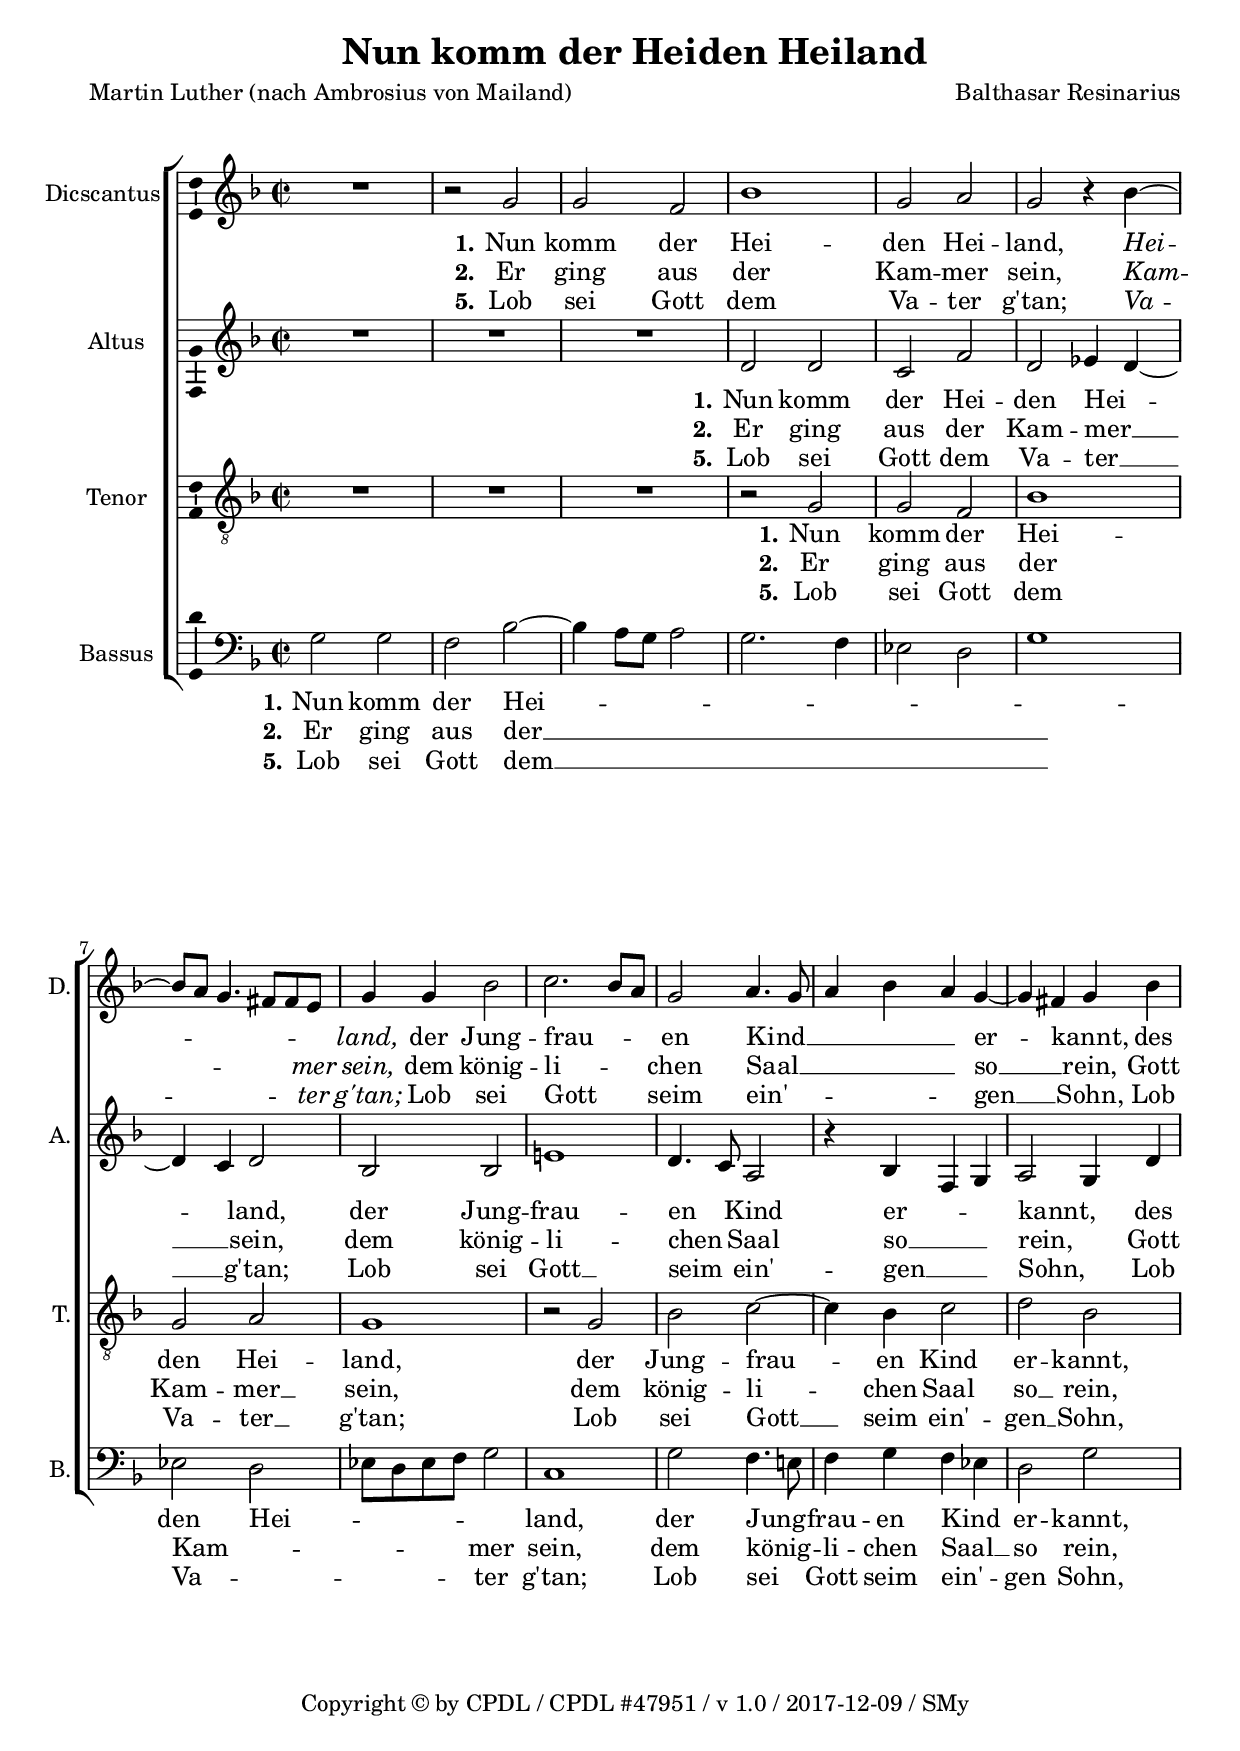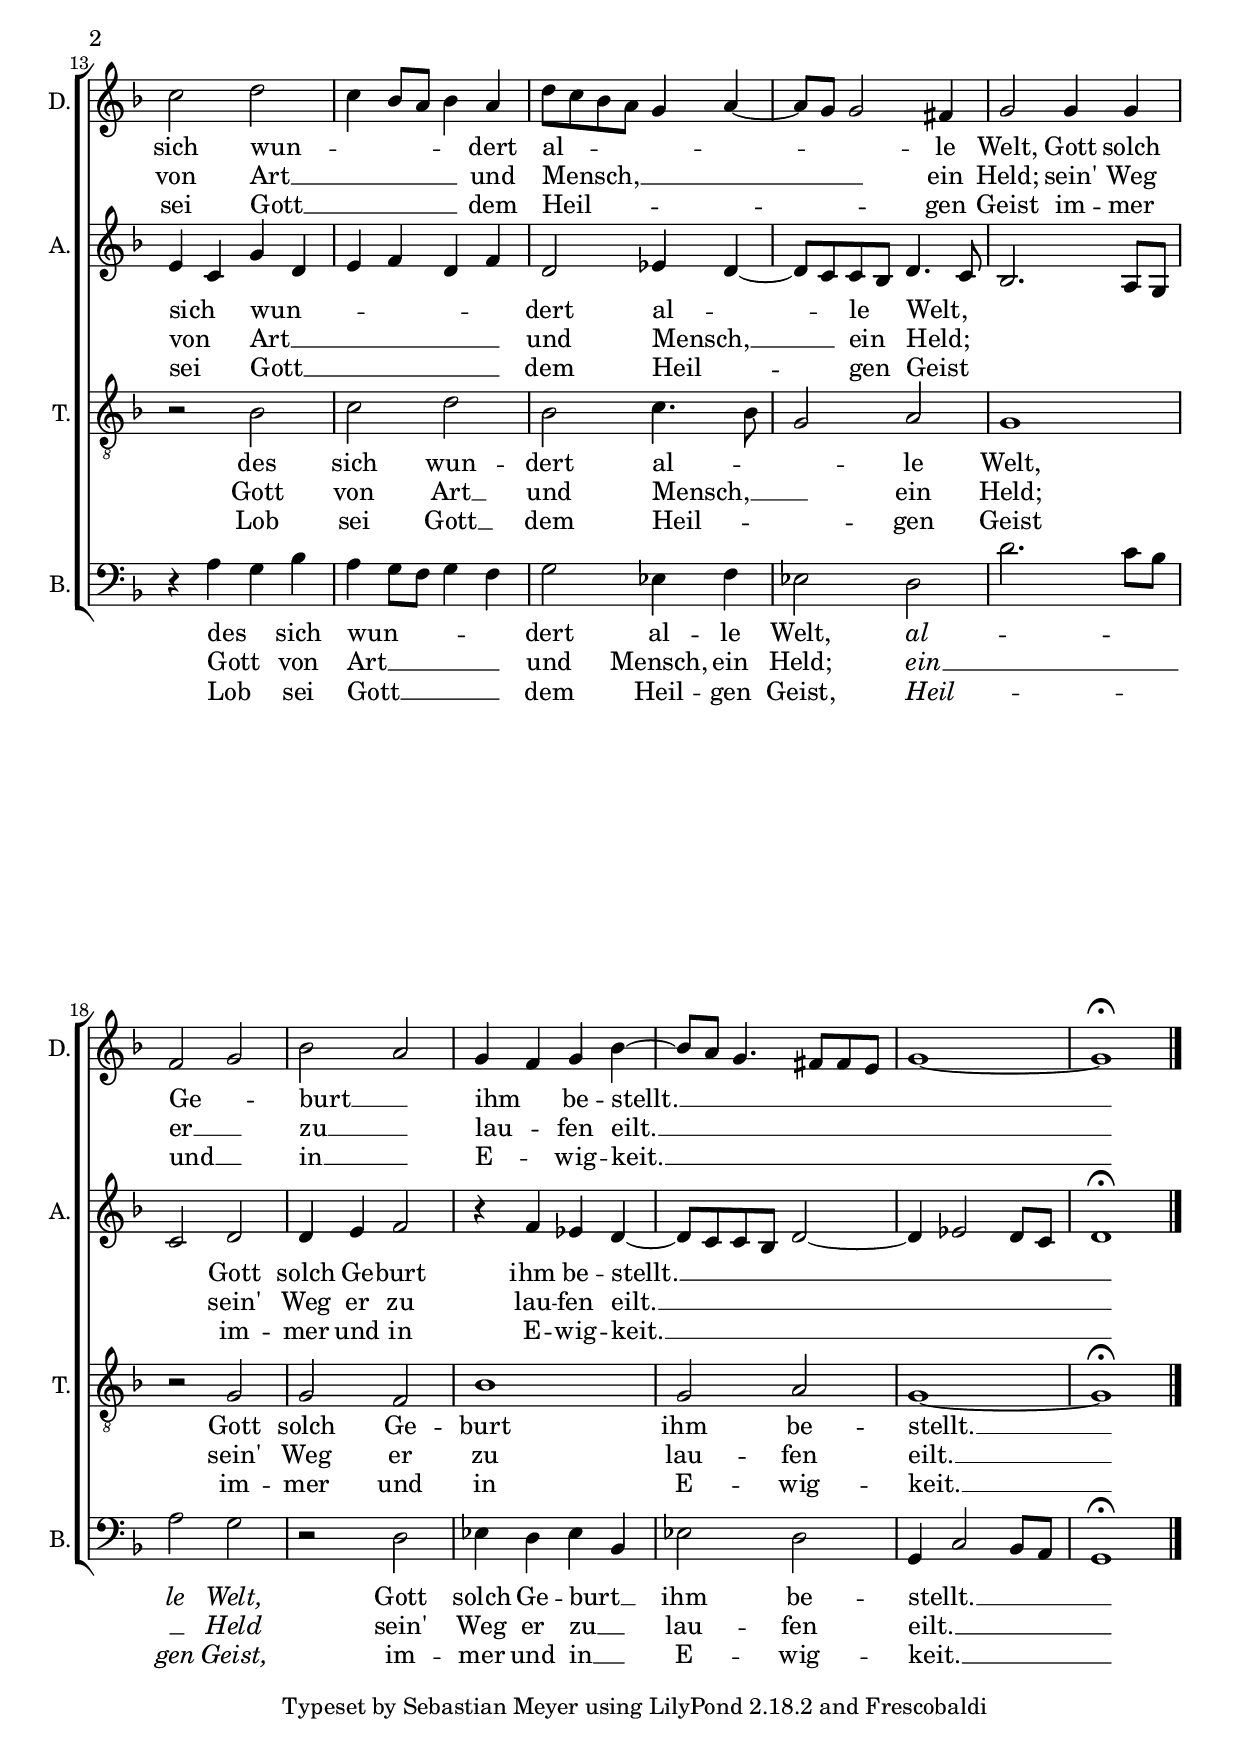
\version "2.18.2"
\language "deutsch"

\header {
  title = "Nun komm der Heiden Heiland"
  poet = "Martin Luther (nach Ambrosius von Mailand)"
  composer = "Balthasar Resinarius"
  % Voreingestellte LilyPond-Tagline entfernen
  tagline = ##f
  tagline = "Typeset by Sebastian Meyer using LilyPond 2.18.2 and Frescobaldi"
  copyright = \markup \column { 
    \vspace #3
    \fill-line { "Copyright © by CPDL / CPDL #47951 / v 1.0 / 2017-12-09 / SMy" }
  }

}

\paper {
  #(set-paper-size "a4")
  left-margin = 1.5\cm
  
  % uncomment next line for a one-page version
  ragged-last-bottom = ##f
}

% global-staff-size: 15 for a one-page version
%                    default (20) for normal size
% #(set-global-staff-size 15)

\layout {
  \context {
    \Score
    %\remove "Bar_number_engraver"
  }
  \context {
    \Voice
    % remove/comment the next line to display slurs
    \override Slur.transparent = ##t
  }

}

% em: emphasize text by choosing an italic font; 
% nm: back to normal
em = { \override Lyrics.LyricText.font-shape = #'italic }
nm = { \revert Lyrics.LyricText.font-shape }

global = {
  \key g \dorian
  \time 2/2
}

soprano = \relative c'' {
  \global
  % Die Noten folgen hier.
  R1 | % 2
  r2 g2 | % 3
  g2 f2 | % 4
  b1 | % 5
  g2 a2 | % 6
  g2 r4 b4( ~ | % 7
  b8 a8 g4. fis8 fis8) e8 | % 8
  g4 g4 b2 | % 9
  c2.( b8 a8) | \barNumberCheck #10
  g2 a4.( g8 | % 11
  a4 b4 a4) g4( ~ | % 12
  g4 fis4) g4 b4 | % 13
  c2 d2( | % 14
  c4 b8 a8 b4) a4 | % 15
  d8( c8 b8 a8 g4 a4 ~ | % 16
  a8 g8 g2) fis4 | % 17
  g2 g4 g4 | % 18
  f2( g2) | % 19 
  b2( a2) | \barNumberCheck #20
  g4( f4) g4 b4( ~ | % 21
  b8 a8 g4. fis8 fis8 e8 | % 22
  g1 ~ | % 23
  g1) \fermata \bar "|."
}

alto = \relative c' {
  \global
  % Die Noten folgen hier.
  R1*3 | % 4
  d2 d2 | % 5
  c2 f2 | % 6
  d2 es4(	 d4 ~ | % 7
  d4 c4) d2 | % 8
  b2 b2 | % 9
  e!1 | \barNumberCheck #10
  d4.( c8) a2 | % 11
  r4 b4( f4 g4) | % 12
  a2( g4) d'4 | % 13
  e4( c4) g'4( d4 | % 14
  e4 f4 d4 f4) | % 15
  d2 es4( d4 ~ | % 16
  d8 c8) c8( b8) d4.( c8 | % 17
  b2. a8 g8 | % 18
  c2) d2 | % 19
  d4 e4 f2 | \barNumberCheck #20
  r4 f4 es4 d4( ~ | % 21
  d8 c8 c8 b8 d2 ~ | % 22
  d4 es2 d8 c8 | % 23
  d1)\fermata
}

tenor = \relative c' {
  \global
  % Die Noten folgen hier.
  R1*3 | % 4
  r2 g2 | % 5
  g2 f2 | % 6
  b1 | % 7
  g2 a2 | % 8
  g1 | % 9
  r2 g2 | \barNumberCheck #10
  b2 c2 ~ | % 11
  c4 b4 c2 | % 12
  d2 b2 | % 13
  r2 b2 | % 14
  c2 d2 | % 15
  b2 c4.( b8 | % 16
  g2) a2 | % 17
  g1 | % 18
  r2 g2 | % 19
  g2 f2 | \barNumberCheck #20
  b1 | % 21
  g2 a2 | % 22
  g1 ~ | % 23
  g1\fermata
}

bass = \relative c' {
  \global
  % Die Noten folgen hier.
  g2 g2 | % 2
  f2 b2( ~ | % 3
  b4 a8 g8 a2 | % 4
  g2. f4 | % 5
  es2 d2 | % 6
  g1) | % 7
  es2 d2( | % 8
  es8 d8 es8 f8) g2 | % 9
  c,1 | \barNumberCheck #10
  g'2 f4.( e!8) | % 11
  f4 g4 f4( es4) | % 12
  d2 g2 | % 13
  r4 a4( g4) b4 | % 14
  a4( g8 f8 g4 f4) | % 15
  g2 es4 f4 | % 16
  es2 d2( | % 17
  d'2. c8 b8) | % 18
  a2 g2 | % 19
  r2 d2 | \barNumberCheck #20
  es4 d4 es4( b4) | % 21
  es2 d2 | % 22
  g,4( c2 b8 a8 | % 23
  g1)\fermata 
}

verseOne = \lyricmode {
  \set stanza = "1."
  % Liedtext folgt hier.
  Nun komm der Hei -- den Hei -- land,
  der Jung -- frau -- en Kind er -- kannt,
  des sich wun -- dert al -- le Welt,
  Gott solch Ge -- burt ihm be -- stellt. __
}

verseOneSop = \lyricmode {
  \set stanza = "1."
  % Liedtext folgt hier.
  Nun komm der Hei -- den Hei -- land,
  \em Hei -- _ land, \nm
  der Jung -- frau -- en Kind __ er -- kannt,
  des sich wun -- dert al -- le Welt,
  Gott solch Ge -- burt __ ihm be -- stellt. __
}

verseOneBass = \lyricmode {
  \set stanza = "1."
  % Liedtext folgt hier.
  Nun komm der Hei -- den Hei -- _ land,
  der Jung -- frau -- en Kind er -- kannt,
  des sich wun -- dert al -- le Welt,
  \em al -- le Welt, \nm
  Gott solch Ge -- burt __ ihm be -- stellt. __
}

verseTwo = \lyricmode {
  \set stanza = "2."
  % Liedtext folgt hier.
  Er ging aus der Kam -- mer __ sein,
  dem könig -- li -- chen Saal so __ rein, 
  Gott von Art __ und Mensch, __ ein Held; 
  sein' Weg er zu lau -- fen eilt. __ 
  
}
verseTwoSop = \lyricmode {
  \set stanza = "2."
  % Liedtext folgt hier.
  Er ging aus der Kam -- mer sein,
  \em Kam -- mer sein, \nm
  dem könig -- li -- chen Saal __ so __ rein, 
  Gott von Art __ und Mensch, __ ein Held; 
  sein' Weg er __ zu __ lau -- fen eilt. __ 
  
}
verseTwoBass = \lyricmode {
  \set stanza = "2."
  % Liedtext folgt hier.
  Er ging aus der __ Kam -- _ mer sein,
  dem könig -- li -- chen Saal __ so rein, 
  Gott von Art __ und Mensch, ein Held; 
  \em ein __ _ Held \nm
  sein' Weg er zu __ lau -- fen eilt. __   
}

verseThree = \lyricmode {
  \set stanza = "5."
  % Liedtext folgt hier.
  Lob sei Gott dem Va -- ter __ g'tan;
  Lob sei Gott __ seim ein' -- gen __ Sohn, 
  Lob sei Gott __ dem Heil -- gen Geist 
  im -- mer und in E -- wig -- keit. __
}

verseThreeSop = \lyricmode {
  \set stanza = "5."
  % Liedtext folgt hier.
  Lob sei Gott dem Va -- ter g'tan;
  \em Va -- ter g'tan; \nm
  Lob sei Gott seim ein' -- gen __ Sohn, 
  Lob sei Gott __ dem Heil -- gen Geist 
  im -- mer und __ in __ E -- wig -- keit. __
}

verseThreeBass = \lyricmode {
  \set stanza = "5."
  % Liedtext folgt hier.
  Lob sei Gott dem __ Va -- _ ter g'tan;
  Lob sei Gott seim ein' -- gen Sohn, 
  Lob sei Gott __ dem Heil -- gen Geist,
  \em Heil -- gen Geist, \nm
  im -- mer und in __ E -- wig -- keit. __
}

\score {
  \new ChoirStaff <<
    \new Staff \with {
      %midiInstrument = "choir aahs"
      instrumentName = "Dicscantus"
      shortInstrumentName = "D."
      \consists "Ambitus_engraver"
    } \new Voice = "soprano" \soprano
    \new Lyrics \with {
      \override VerticalAxisGroup #'staff-affinity = #CENTER
    } \lyricsto "soprano" \verseOneSop
    \new Lyrics \with {
      \override VerticalAxisGroup #'staff-affinity = #CENTER
    } \lyricsto "soprano" \verseTwoSop
    \new Lyrics \with {
      \override VerticalAxisGroup #'staff-affinity = #CENTER
    } \lyricsto "soprano" \verseThreeSop
    \new Staff \with {
      %midiInstrument = "choir aahs"
      instrumentName = "Altus"
      shortInstrumentName = "A."
      \consists "Ambitus_engraver"
    } {
      % \clef "treble_8" % uncomment for altus in treble_8 clef
      \new Voice = "alto" \alto
    }
    \new Lyrics \with {
      \override VerticalAxisGroup #'staff-affinity = #CENTER
    } \lyricsto "alto" \verseOne
    \new Lyrics \with {
      \override VerticalAxisGroup #'staff-affinity = #CENTER
    } \lyricsto "alto" \verseTwo
    \new Lyrics \with {
      \override VerticalAxisGroup #'staff-affinity = #CENTER
    } \lyricsto "alto" \verseThree
    \new Staff \with {
      %midiInstrument = "choir aahs"
      instrumentName = "Tenor"
      shortInstrumentName = "T."
      \consists "Ambitus_engraver"
    } {
      \clef "treble_8"
      \new Voice = "tenor" \tenor
    }
    \new Lyrics \with {
      \override VerticalAxisGroup #'staff-affinity = #CENTER
    } \lyricsto "tenor" \verseOne
    \new Lyrics \with {
      \override VerticalAxisGroup #'staff-affinity = #CENTER
    } \lyricsto "tenor" \verseTwo
    \new Lyrics \with {
      \override VerticalAxisGroup #'staff-affinity = #CENTER
    } \lyricsto "tenor" \verseThree
    \new Staff \with {
      %midiInstrument = "choir aahs"
      instrumentName = "Bassus"
      shortInstrumentName = "B."
      \consists "Ambitus_engraver"
    } {
      \clef bass
      \new Voice = "bass" \bass
    }
    \new Lyrics \with {
      \override VerticalAxisGroup #'staff-affinity = #CENTER
    } \lyricsto "bass" \verseOneBass
    \new Lyrics \with {
      \override VerticalAxisGroup #'staff-affinity = #CENTER
    } \lyricsto "bass" \verseTwoBass
    \new Lyrics \with {
      \override VerticalAxisGroup #'staff-affinity = #CENTER
    } \lyricsto "bass" \verseThreeBass

  >>
  \layout { }
  \midi {
    \tempo 2=54
  }
}
